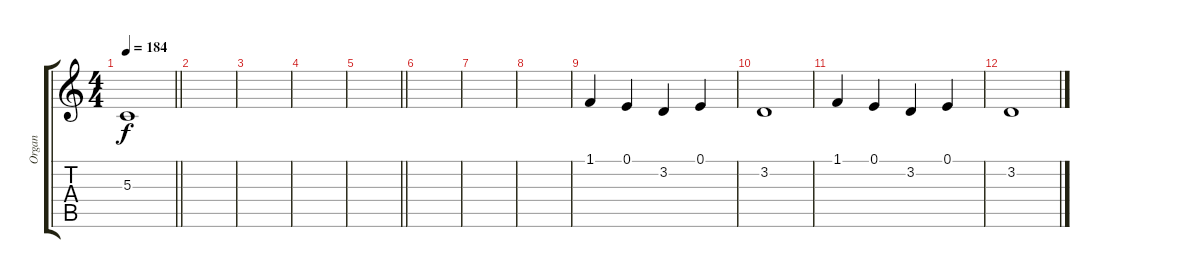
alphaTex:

\track ("Organ" "Organ") {instrument reedorgan}
\staff {score tabs}
\tuning (E4 B3 G3 D3 A2 E2) {hide}
\ts (4 4)
\tempo 184
\clef g2
\barLineRight lightlight
\ks c
5.3.1{dy f} |
|
|
|
\barLineRight lightlight
|
|
|
|
1.1.4{volume 4} 0.1.4{volume 13} 3.2.4 0.1.4 |
3.2.1 |
1.1.4 0.1.4 3.2.4 0.1.4 |
3.2.1
